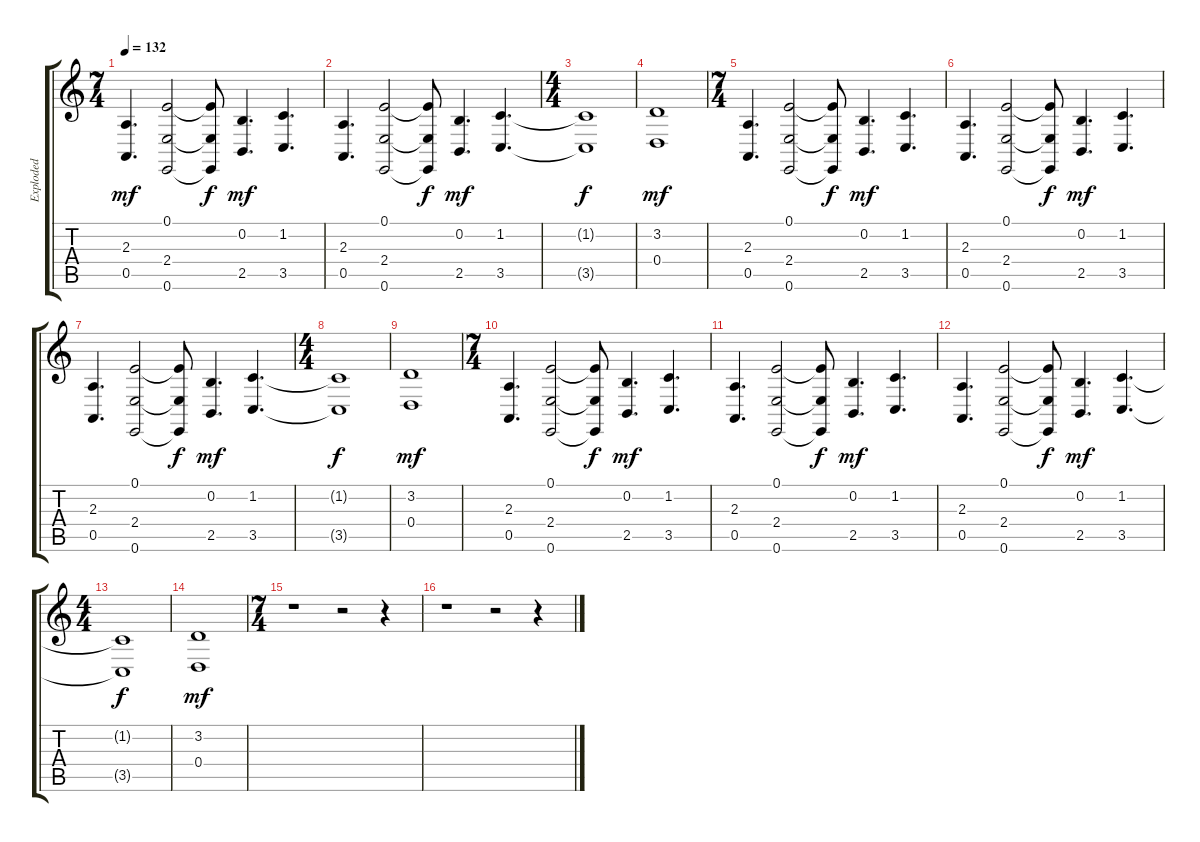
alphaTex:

\track ("Exploded" "Exploded") {instrument stringensemble2}
\staff {score tabs}
\tuning (E4 B3 G3 D3 A2 E2) {hide}
\ts (7 4)
\tempo 132
\clef g2
\ks c
(2.3 0.5).4{d dy mf} (0.1 2.4 0.6).2 (0.1{t} 2.4{t} 0.6{t}).8{dy f} (0.2 2.5).4{d dy mf} (1.2 3.5).4{d} |
(2.3 0.5).4{d} (0.1 2.4 0.6).2 (0.1{t} 2.4{t} 0.6{t}).8{dy f} (0.2 2.5).4{d dy mf} (1.2 3.5).4{d} |
\ts (4 4)
(1.2{t} 3.5{t}).1{dy f} |
(3.2 0.4).1{dy mf} |
\ts (7 4)
(2.3 0.5).4{d} (0.1 2.4 0.6).2 (0.1{t} 2.4{t} 0.6{t}).8{dy f} (0.2 2.5).4{d dy mf} (1.2 3.5).4{d} |
(2.3 0.5).4{d} (0.1 2.4 0.6).2 (0.1{t} 2.4{t} 0.6{t}).8{dy f} (0.2 2.5).4{d dy mf} (1.2 3.5).4{d} |
(2.3 0.5).4{d} (0.1 2.4 0.6).2 (0.1{t} 2.4{t} 0.6{t}).8{dy f} (0.2 2.5).4{d dy mf} (1.2 3.5).4{d} |
\ts (4 4)
(1.2{t} 3.5{t}).1{dy f} |
(3.2 0.4).1{dy mf} |
\ts (7 4)
(2.3 0.5).4{d} (0.1 2.4 0.6).2 (0.1{t} 2.4{t} 0.6{t}).8{dy f} (0.2 2.5).4{d dy mf} (1.2 3.5).4{d} |
(2.3 0.5).4{d} (0.1 2.4 0.6).2 (0.1{t} 2.4{t} 0.6{t}).8{dy f} (0.2 2.5).4{d dy mf} (1.2 3.5).4{d} |
(2.3 0.5).4{d} (0.1 2.4 0.6).2 (0.1{t} 2.4{t} 0.6{t}).8{dy f} (0.2 2.5).4{d dy mf} (1.2 3.5).4{d} |
\ts (4 4)
(1.2{t} 3.5{t}).1{dy f} |
(3.2 0.4).1{dy mf} |
\ts (7 4)
r.1 r.2 r.4 |
r.1 r.2 r.4
